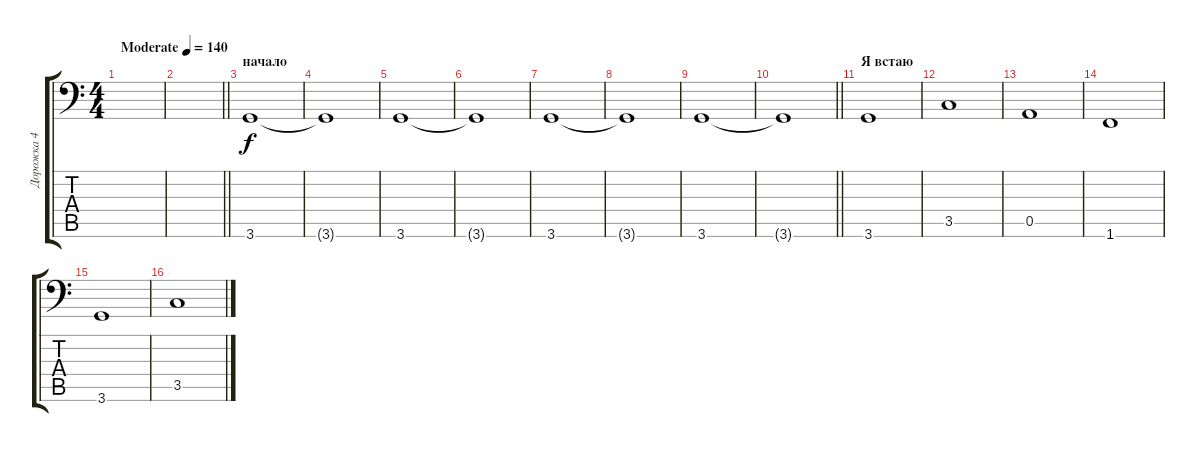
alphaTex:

\track ("Дорожка 4" "Дорожка 4") {instrument electricbassfinger}
\staff {score tabs}
\tuning (E3 B2 G2 D2 A1 E1) {hide}
\ts (4 4)
\tempo (140 "Moderate")
\clef f4
\ks c
|
\barLineRight lightlight
|
\section ("" "начало")
3.6.1 |
3.6{t}.1 |
3.6.1 |
3.6{t}.1 |
3.6.1 |
3.6{t}.1 |
3.6.1 |
\barLineRight lightlight
3.6{t}.1 |
\section ("" "Я встаю")
3.6.1 |
3.5.1 |
0.5.1 |
1.6.1 |
3.6.1 |
3.5.1
